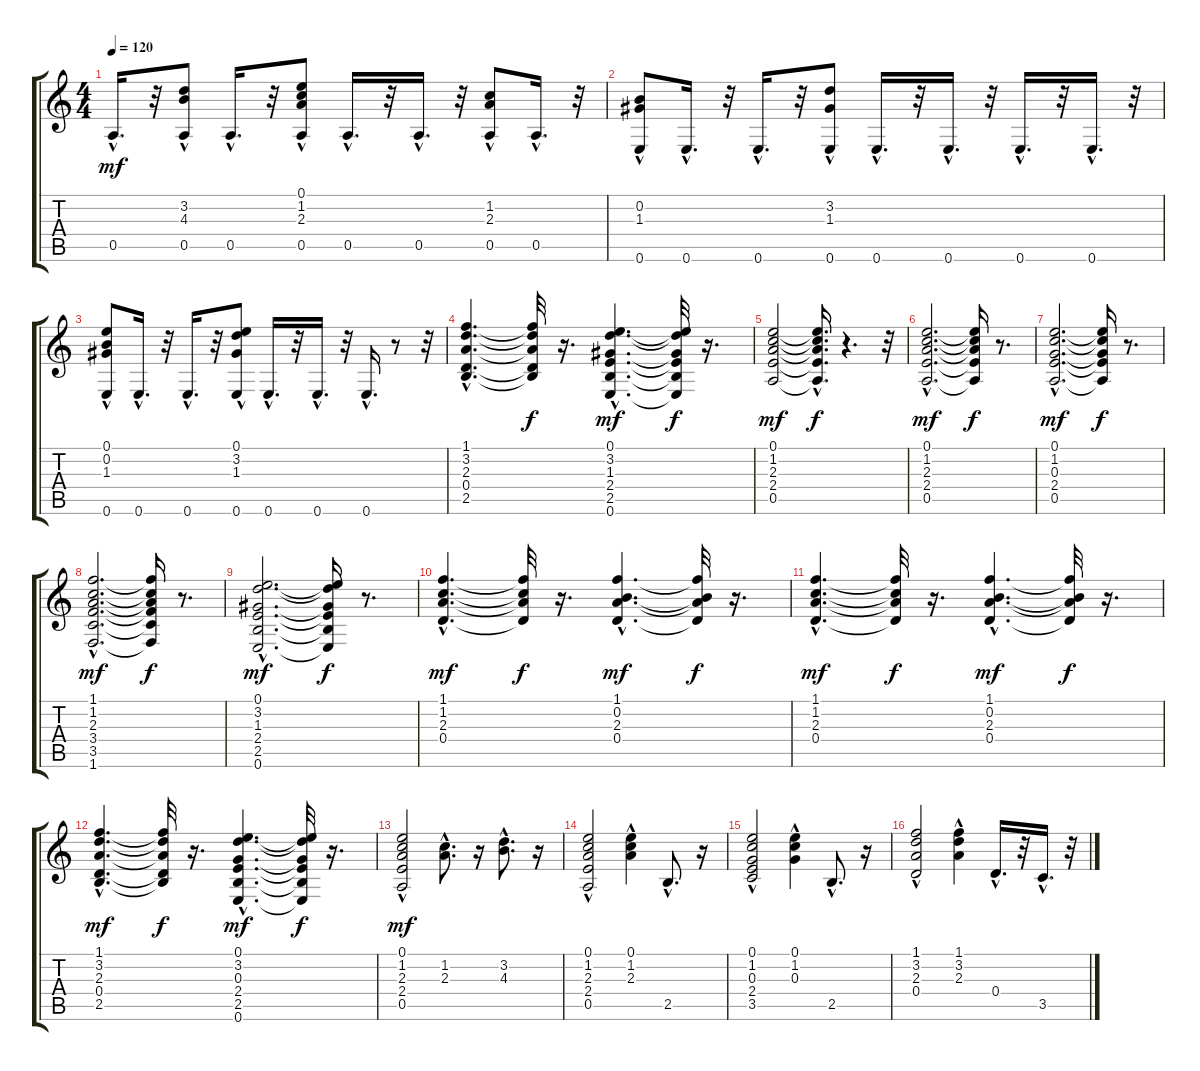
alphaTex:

\track "" {instrument acousticguitarnylon}
\staff {score tabs}
\tuning (E4 B3 G3 D3 A2 E2) {hide}
\ts (4 4)
\tempo 120
\clef g2
\ks c
0.5{hac}.16{d dy mf} r.32 (3.2{hac} 4.3{hac} 0.5{hac}).8 0.5{hac}.16{d} r.32 (0.1 1.2 2.3 0.5{hac}).8 0.5{hac}.16{d} r.32 0.5{hac}.16{d} r.32 (1.2{hac} 2.3{hac} 0.5{hac}).8 0.5{hac}.16{d} r.32 |
(0.2 1.3 0.6{hac}).8 0.6{hac}.16{d} r.32 0.6{hac}.16{d} r.32 (3.2 1.3 0.6{hac}).8 0.6{hac}.16{d} r.32 0.6{hac}.16{d} r.32 0.6{hac}.16{d} r.32 0.6{hac}.16{d} r.32 |
(0.1 0.2 1.3 0.6{hac}).8 0.6{hac}.16{d} r.32 0.6{hac}.16{d} r.32 (0.1 3.2 1.3 0.6{hac}).8 0.6{hac}.16{d} r.32 0.6{hac}.16{d} r.32 0.6{hac}.16{d} r.8 r.32 |
(1.1{hac} 3.2{hac} 2.3{hac} 0.4{hac} 2.5{hac}).4{d} (1.1{t} 3.2{t} 2.3{t} 0.4{t} 2.5{t}).32{dy f} r.16{d} (0.1{hac} 3.2{hac} 1.3{hac} 2.4{hac} 2.5{hac} 0.6{hac}).4{d dy mf} (0.1{t} 3.2{t} 1.3{t} 2.4{t} 2.5{t} 0.6{t}).32{dy f} r.16{d} |
(0.1 1.2 2.3 2.4 0.5).2{dy mf} (0.1{hac t} 1.2{hac t} 2.3{hac t} 2.4{hac t} 0.5{hac t}).16{d dy f} r.4{d} r.32 |
(0.1{hac} 1.2{hac} 2.3{hac} 2.4{hac} 0.5{hac}).2{d dy mf} (0.1{t} 1.2{t} 2.3{t} 2.4{t} 0.5{t}).16{dy f} r.8{d} |
(0.1{hac} 1.2{hac} 0.3{hac} 2.4{hac} 0.5{hac}).2{d dy mf} (0.1{t} 1.2{t} 0.3{t} 2.4{t} 0.5{t}).16{dy f} r.8{d} |
(1.1{hac} 1.2{hac} 2.3{hac} 3.4{hac} 3.5{hac} 1.6{hac}).2{d dy mf} (1.1{t} 1.2{t} 2.3{t} 3.4{t} 3.5{t} 1.6{t}).16{dy f} r.8{d} |
(0.1{hac} 3.2{hac} 1.3{hac} 2.4{hac} 2.5{hac} 0.6{hac}).2{d dy mf} (0.1{t} 3.2{t} 1.3{t} 2.4{t} 2.5{t} 0.6{t}).16{dy f} r.8{d} |
(1.1{hac} 1.2{hac} 2.3{hac} 0.4{hac}).4{d dy mf} (1.1{t} 1.2{t} 2.3{t} 0.4{t}).32{dy f} r.16{d} (1.1{hac} 0.2{hac} 2.3{hac} 0.4{hac}).4{d dy mf} (1.1{t} 0.2{t} 2.3{t} 0.4{t}).32{dy f} r.16{d} |
(1.1{hac} 1.2{hac} 2.3{hac} 0.4{hac}).4{d dy mf} (1.1{t} 1.2{t} 2.3{t} 0.4{t}).32{dy f} r.16{d} (1.1{hac} 0.2{hac} 2.3{hac} 0.4{hac}).4{d dy mf} (1.1{t} 0.2{t} 2.3{t} 0.4{t}).32{dy f} r.16{d} |
(1.1{hac} 3.2{hac} 2.3{hac} 0.4{hac} 2.5{hac}).4{d dy mf} (1.1{t} 3.2{t} 2.3{t} 0.4{t} 2.5{t}).32{dy f} r.16{d} (0.1{hac} 3.2{hac} 0.3{hac} 2.4{hac} 2.5{hac} 0.6{hac}).4{d dy mf} (0.1{t} 3.2{t} 0.3{t} 2.4{t} 2.5{t} 0.6{t}).32{dy f} r.16{d} |
(0.1{hac} 1.2{hac} 2.3{hac} 2.4{hac} 0.5).2{dy mf} (1.2{hac} 2.3{hac}).8{d} r.16 (3.2{hac} 4.3{hac}).8{d} r.16 |
(0.1{hac} 1.2{hac} 2.3{hac} 2.4{hac} 0.5).2 (0.1{hac} 1.2{hac} 2.3{hac}).4 2.5{hac}.8{d} r.16 |
(0.1{hac} 1.2{hac} 0.3{hac} 2.4{hac} 3.5).2 (0.1{hac} 1.2{hac} 0.3{hac}).4 2.5{hac}.8{d} r.16 |
(1.1{hac} 3.2{hac} 2.3{hac} 0.4).2 (1.1{hac} 3.2{hac} 2.3{hac}).4 0.4{hac}.16{d} r.32 3.5{hac}.16{d} r.32
